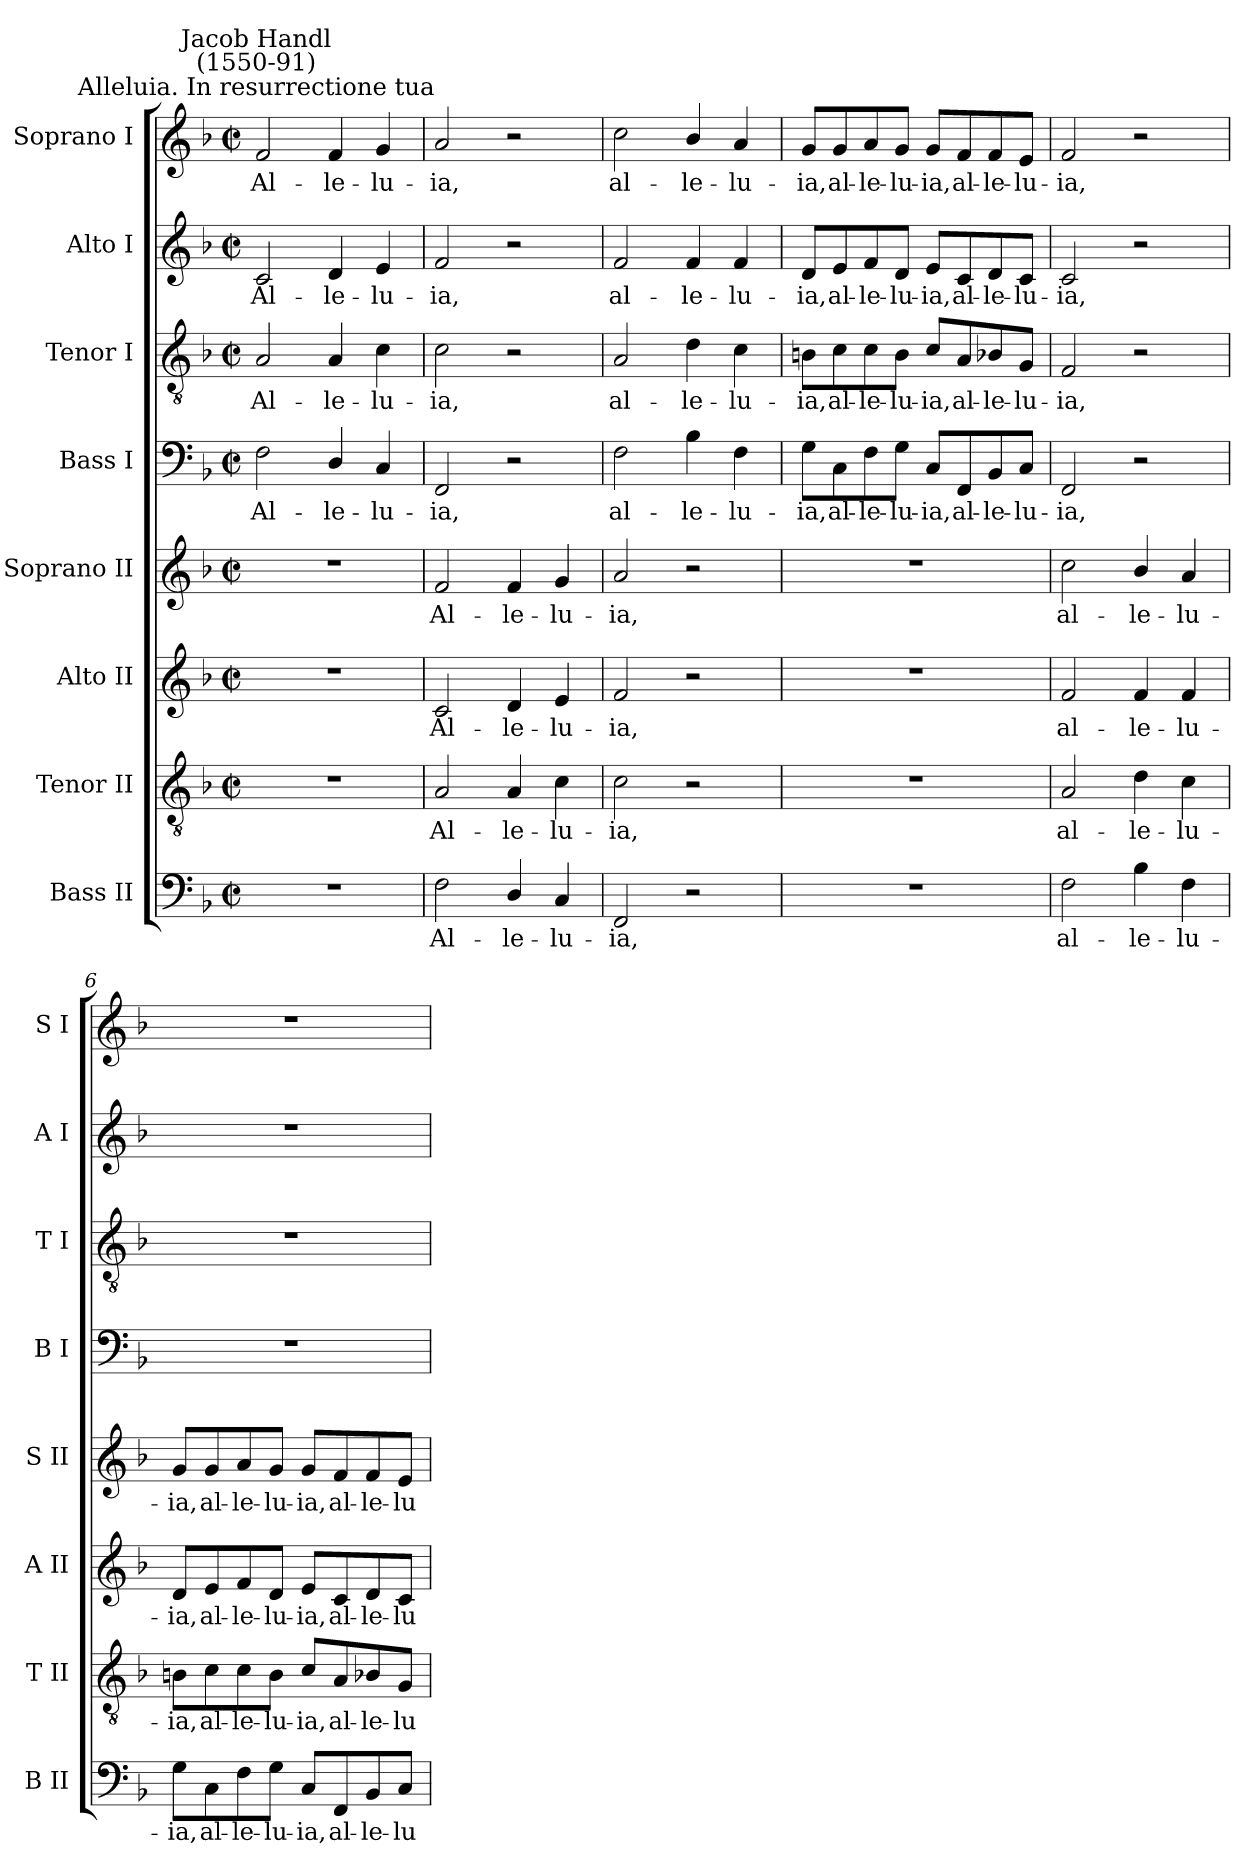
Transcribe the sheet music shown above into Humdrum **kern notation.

**kern	**text	**kern	**text	**kern	**text	**kern	**text	**kern	**text	**kern	**text	**kern	**text	**kern	**text
*part8	*part8	*part7	*part7	*part6	*part6	*part5	*part5	*part4	*part4	*part3	*part3	*part2	*part2	*part1	*part1
*staff8	*staff8	*staff7	*staff7	*staff6	*staff6	*staff5	*staff5	*staff4	*staff4	*staff3	*staff3	*staff2	*staff2	*staff1	*staff1
*I"Bass II	*	*I"Tenor II	*	*I"Alto II	*	*I"Soprano II	*	*I"Bass I	*	*I"Tenor I	*	*I"Alto I	*	*I"Soprano I	*
*I'B II	*	*I'T II	*	*I'A II	*	*I'S II	*	*I'B I	*	*I'T I	*	*I'A I	*	*I'S I	*
*clefF4	*	*clefGv2	*	*clefG2	*	*clefG2	*	*clefF4	*	*clefGv2	*	*clefG2	*	*clefG2	*
*k[b-]	*	*k[b-]	*	*k[b-]	*	*k[b-]	*	*k[b-]	*	*k[b-]	*	*k[b-]	*	*k[b-]	*
*F:	*	*F:	*	*F:	*	*F:	*	*F:	*	*F:	*	*F:	*	*F:	*
*M2/2	*	*M2/2	*	*M2/2	*	*M2/2	*	*M2/2	*	*M2/2	*	*M2/2	*	*M2/2	*
*met(c|)	*	*met(c|)	*	*met(c|)	*	*met(c|)	*	*met(c|)	*	*met(c|)	*	*met(c|)	*	*met(c|)	*
=1	=1	=1	=1	=1	=1	=1	=1	=1	=1	=1	=1	=1	=1	=1	=1
!	!	!	!	!	!	!	!	!	!	!	!	!	!	!LO:TX:a:cj:t=Alleluia. In resurrectione tua	!
!	!	!	!	!	!	!	!	!	!	!	!	!	!	!LO:TX:a:cj:t=Jacob Handl\n(1550-91)	!
!	!	!	!	!	!	!	!	!	!LO:LY:b	!	!LO:LY:b	!	!LO:LY:b	!	!LO:LY:b
1r	.	1r	.	1r	.	1r	.	2F	Al-	2A	Al-	2c	Al-	2f	Al-
!	!	!	!	!	!	!	!	!	!LO:LY:b	!	!LO:LY:b	!	!LO:LY:b	!	!LO:LY:b
.	.	.	.	.	.	.	.	4D/	-le-	4A	-le-	4d	-le-	4f	-le-
!	!	!	!	!	!	!	!	!	!LO:LY:b	!	!LO:LY:b	!	!LO:LY:b	!	!LO:LY:b
.	.	.	.	.	.	.	.	4C	-lu-	4c	-lu-	4e	-lu-	4g	-lu-
=2	=2	=2	=2	=2	=2	=2	=2	=2	=2	=2	=2	=2	=2	=2	=2
!	!LO:LY:b	!	!LO:LY:b	!	!LO:LY:b	!	!LO:LY:b	!	!LO:LY:b	!	!LO:LY:b	!	!LO:LY:b	!	!LO:LY:b
2F	Al-	2A	Al-	2c	Al-	2f	Al-	2FF	-ia,	2c	-ia,	2f	-ia,	2a	-ia,
!	!LO:LY:b	!	!LO:LY:b	!	!LO:LY:b	!	!LO:LY:b	!	!	!	!	!	!	!	!
4D/	-le-	4A	-le-	4d	-le-	4f	-le-	2r	.	2r	.	2r	.	2r	.
!	!LO:LY:b	!	!LO:LY:b	!	!LO:LY:b	!	!LO:LY:b	!	!	!	!	!	!	!	!
4C	-lu-	4c	-lu-	4e	-lu-	4g	-lu-	.	.	.	.	.	.	.	.
=3	=3	=3	=3	=3	=3	=3	=3	=3	=3	=3	=3	=3	=3	=3	=3
!	!LO:LY:b	!	!LO:LY:b	!	!LO:LY:b	!	!LO:LY:b	!	!LO:LY:b	!	!LO:LY:b	!	!LO:LY:b	!	!LO:LY:b
2FF	-ia,	2c	-ia,	2f	-ia,	2a	-ia,	2F	al-	2A	al-	2f	al-	2cc	al-
!	!	!	!	!	!	!	!	!	!LO:LY:b	!	!LO:LY:b	!	!LO:LY:b	!	!LO:LY:b
2r	.	2r	.	2r	.	2r	.	4B-	-le-	4d	-le-	4f	-le-	4b-/	-le-
!	!	!	!	!	!	!	!	!	!LO:LY:b	!	!LO:LY:b	!	!LO:LY:b	!	!LO:LY:b
.	.	.	.	.	.	.	.	4F	-lu-	4c	-lu-	4f	-lu-	4a	-lu-
=4	=4	=4	=4	=4	=4	=4	=4	=4	=4	=4	=4	=4	=4	=4	=4
!	!	!	!	!	!	!	!	!	!LO:LY:b	!	!LO:LY:b	!	!LO:LY:b	!	!LO:LY:b
1r	.	1r	.	1r	.	1r	.	8G\L	-ia,	8Bn\L	-ia,	8d/L	-ia,	8g/L	-ia,
!	!	!	!	!	!	!	!	!	!LO:LY:b	!	!LO:LY:b	!	!LO:LY:b	!	!LO:LY:b
.	.	.	.	.	.	.	.	8C\	al-	8c\	al-	8e/	al-	8g/	al-
!	!	!	!	!	!	!	!	!	!LO:LY:b	!	!LO:LY:b	!	!LO:LY:b	!	!LO:LY:b
.	.	.	.	.	.	.	.	8F\	-le-	8c\	-le-	8f/	-le-	8a/	-le-
!	!	!	!	!	!	!	!	!	!LO:LY:b	!	!LO:LY:b	!	!LO:LY:b	!	!LO:LY:b
.	.	.	.	.	.	.	.	8G\J	-lu-	8B\J	-lu-	8d/J	-lu-	8g/J	-lu-
!	!	!	!	!	!	!	!	!	!LO:LY:b	!	!LO:LY:b	!	!LO:LY:b	!	!LO:LY:b
.	.	.	.	.	.	.	.	8C/L	-ia,	8c/L	-ia,	8e/L	-ia,	8g/L	-ia,
!	!	!	!	!	!	!	!	!	!LO:LY:b	!	!LO:LY:b	!	!LO:LY:b	!	!LO:LY:b
.	.	.	.	.	.	.	.	8FF/	al-	8A/	al-	8c/	al-	8f/	al-
!	!	!	!	!	!	!	!	!	!LO:LY:b	!	!LO:LY:b	!	!LO:LY:b	!	!LO:LY:b
.	.	.	.	.	.	.	.	8BB-/	-le-	8B-X/	-le-	8d/	-le-	8f/	-le-
!	!	!	!	!	!	!	!	!	!LO:LY:b	!	!LO:LY:b	!	!LO:LY:b	!	!LO:LY:b
.	.	.	.	.	.	.	.	8C/J	-lu-	8G/J	-lu-	8c/J	-lu-	8e/J	-lu-
=5	=5	=5	=5	=5	=5	=5	=5	=5	=5	=5	=5	=5	=5	=5	=5
!	!LO:LY:b	!	!LO:LY:b	!	!LO:LY:b	!	!LO:LY:b	!	!LO:LY:b	!	!LO:LY:b	!	!LO:LY:b	!	!LO:LY:b
2F	al-	2A	al-	2f	al-	2cc	al-	2FF	-ia,	2F	-ia,	2c	-ia,	2f	-ia,
!	!LO:LY:b	!	!LO:LY:b	!	!LO:LY:b	!	!LO:LY:b	!	!	!	!	!	!	!	!
4B-	-le-	4d	-le-	4f	-le-	4b-/	-le-	2r	.	2r	.	2r	.	2r	.
!	!LO:LY:b	!	!LO:LY:b	!	!LO:LY:b	!	!LO:LY:b	!	!	!	!	!	!	!	!
4F	-lu-	4c	-lu-	4f	-lu-	4a	-lu-	.	.	.	.	.	.	.	.
=6	=6	=6	=6	=6	=6	=6	=6	=6	=6	=6	=6	=6	=6	=6	=6
!	!LO:LY:b	!	!LO:LY:b	!	!LO:LY:b	!	!LO:LY:b	!	!	!	!	!	!	!	!
8G\L	-ia,	8Bn\L	-ia,	8d/L	-ia,	8g/L	-ia,	1r	.	1r	.	1r	.	1r	.
!	!LO:LY:b	!	!LO:LY:b	!	!LO:LY:b	!	!LO:LY:b	!	!	!	!	!	!	!	!
8C\	al-	8c\	al-	8e/	al-	8g/	al-	.	.	.	.	.	.	.	.
!	!LO:LY:b	!	!LO:LY:b	!	!LO:LY:b	!	!LO:LY:b	!	!	!	!	!	!	!	!
8F\	-le-	8c\	-le-	8f/	-le-	8a/	-le-	.	.	.	.	.	.	.	.
!	!LO:LY:b	!	!LO:LY:b	!	!LO:LY:b	!	!LO:LY:b	!	!	!	!	!	!	!	!
8G\J	-lu-	8B\J	-lu-	8d/J	-lu-	8g/J	-lu-	.	.	.	.	.	.	.	.
!	!LO:LY:b	!	!LO:LY:b	!	!LO:LY:b	!	!LO:LY:b	!	!	!	!	!	!	!	!
8C/L	-ia,	8c/L	-ia,	8e/L	-ia,	8g/L	-ia,	.	.	.	.	.	.	.	.
!	!LO:LY:b	!	!LO:LY:b	!	!LO:LY:b	!	!LO:LY:b	!	!	!	!	!	!	!	!
8FF/	al-	8A/	al-	8c/	al-	8f/	al-	.	.	.	.	.	.	.	.
!	!LO:LY:b	!	!LO:LY:b	!	!LO:LY:b	!	!LO:LY:b	!	!	!	!	!	!	!	!
8BB-/	-le-	8B-X/	-le-	8d/	-le-	8f/	-le-	.	.	.	.	.	.	.	.
!	!LO:LY:b	!	!LO:LY:b	!	!LO:LY:b	!	!LO:LY:b	!	!	!	!	!	!	!	!
8C/J	-lu-	8G/J	-lu-	8c/J	-lu-	8e/J	-lu-	.	.	.	.	.	.	.	.
=	=	=	=	=	=	=	=	=	=	=	=	=	=	=	=
*-	*-	*-	*-	*-	*-	*-	*-	*-	*-	*-	*-	*-	*-	*-	*-
